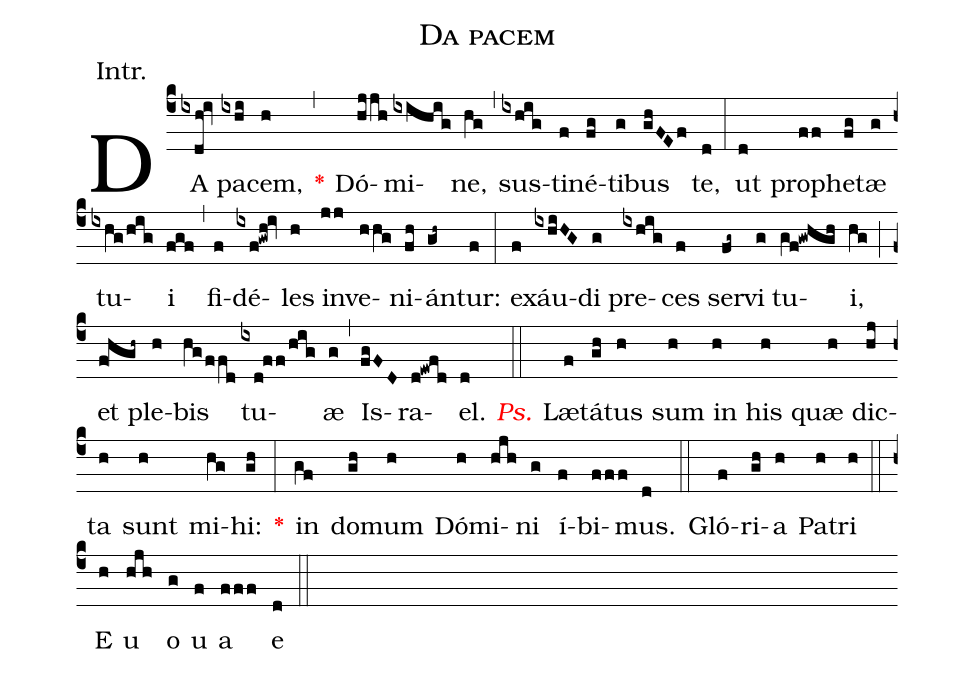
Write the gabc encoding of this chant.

name:Da pacem;
annotation:Intr.;
mode:I.;
office-part:Introit;
%%
(c4) DA(ixdh!iv) pa(ixhi)cem,(h) <v>\red{*}</v>(,) Dó(hjjh)mi(ixihig)ne,(hg) (,) sus(ixhig)ti(f)né(fg)ti(g)bus(ghFEf) te,(d) (:) ut(d) pro(ff)phe(fg)tæ(g) tu(ixhg/hig)i(fgf) (,) fi(f)dé(ixf!gwh!iv)les(h) in(jj)ve(hhg)ni(fh)án(gh~)tur:(f) (:) ex(f)áu(ixhiHG)di(g) pre(ixhig)ces(f) ser(fg~)vi(g) tu(gf!gwhgh)i,(hg) (;) et(f!hgh~) ple(h)bis(hg/ffd) tu(ixd!ff/hig)æ(g) (,) Is(fgFD)ra(d!ewfd)el.(d) (::) <v>\redit{Ps.}</v> Læ(f)tá(gh)tus(h) sum(h) in(h) his(h) quæ(h) dic(hj)ta(h) sunt(h) mi(hg)hi:(gh) <v>\red{*}</v>(:) in(gf) do(gh)mum(h) Dó(h)mi(hjh)ni(g) í(f)bi(fff)mus.(d) (::) Gló(f)ri(gh)a(h) Pa(h)tri(h) (::) E(h) u(hjh) o(g) u(f) a(fff) e(d) (::)
